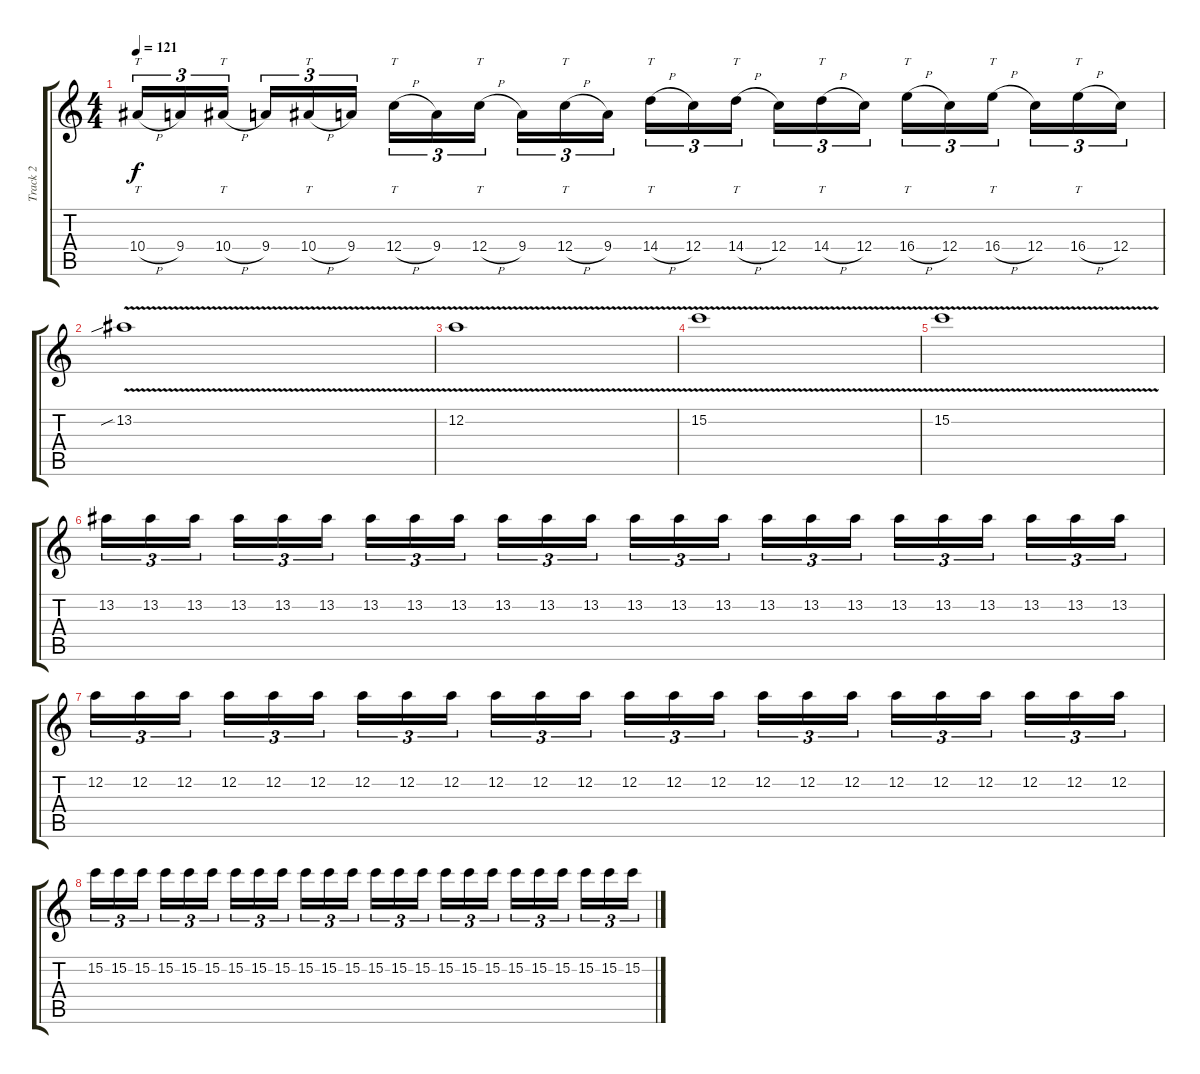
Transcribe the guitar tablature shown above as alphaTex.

\track ("Track 2" "Track 2") {instrument overdrivenguitar}
\staff {score tabs}
\tuning (D4 A3 F3 C3 G2 C2) {hide}
\ts (4 4)
\tempo 121
\clef g2
\ks c
10.4{h}.16{tt tu (3 2) dy f} 9.4.16{tu (3 2)} 10.4{h}.16{tt tu (3 2) beam splitsecondary} 9.4.16{tu (3 2)} 10.4{h}.16{tt tu (3 2)} 9.4.16{tu (3 2)} 12.4{h}.16{tt tu (3 2)} 9.4.16{tu (3 2)} 12.4{h}.16{tt tu (3 2) beam splitsecondary} 9.4.16{tu (3 2)} 12.4{h}.16{tt tu (3 2)} 9.4.16{tu (3 2)} 14.4{h}.16{tt tu (3 2)} 12.4.16{tu (3 2)} 14.4{h}.16{tt tu (3 2) beam splitsecondary} 12.4.16{tu (3 2)} 14.4{h}.16{tt tu (3 2)} 12.4.16{tu (3 2)} 16.4{h}.16{tt tu (3 2)} 12.4.16{tu (3 2)} 16.4{h}.16{tt tu (3 2) beam splitsecondary} 12.4.16{tu (3 2)} 16.4{h}.16{tt tu (3 2)} 12.4.16{tu (3 2)} |
13.2{v sib}.1 |
12.2{v}.1 |
15.2{v}.1 |
15.2{v}.1 |
13.2.16{tu (3 2)} 13.2.16{tu (3 2)} 13.2.16{tu (3 2) beam splitsecondary} 13.2.16{tu (3 2)} 13.2.16{tu (3 2)} 13.2.16{tu (3 2)} 13.2.16{tu (3 2)} 13.2.16{tu (3 2)} 13.2.16{tu (3 2) beam splitsecondary} 13.2.16{tu (3 2)} 13.2.16{tu (3 2)} 13.2.16{tu (3 2)} 13.2.16{tu (3 2)} 13.2.16{tu (3 2)} 13.2.16{tu (3 2) beam splitsecondary} 13.2.16{tu (3 2)} 13.2.16{tu (3 2)} 13.2.16{tu (3 2)} 13.2.16{tu (3 2)} 13.2.16{tu (3 2)} 13.2.16{tu (3 2) beam splitsecondary} 13.2.16{tu (3 2)} 13.2.16{tu (3 2)} 13.2.16{tu (3 2)} |
12.2.16{tu (3 2)} 12.2.16{tu (3 2)} 12.2.16{tu (3 2) beam splitsecondary} 12.2.16{tu (3 2)} 12.2.16{tu (3 2)} 12.2.16{tu (3 2)} 12.2.16{tu (3 2)} 12.2.16{tu (3 2)} 12.2.16{tu (3 2) beam splitsecondary} 12.2.16{tu (3 2)} 12.2.16{tu (3 2)} 12.2.16{tu (3 2)} 12.2.16{tu (3 2)} 12.2.16{tu (3 2)} 12.2.16{tu (3 2) beam splitsecondary} 12.2.16{tu (3 2)} 12.2.16{tu (3 2)} 12.2.16{tu (3 2)} 12.2.16{tu (3 2)} 12.2.16{tu (3 2)} 12.2.16{tu (3 2) beam splitsecondary} 12.2.16{tu (3 2)} 12.2.16{tu (3 2)} 12.2.16{tu (3 2)} |
15.2.16{tu (3 2)} 15.2.16{tu (3 2)} 15.2.16{tu (3 2) beam splitsecondary} 15.2.16{tu (3 2)} 15.2.16{tu (3 2)} 15.2.16{tu (3 2)} 15.2.16{tu (3 2)} 15.2.16{tu (3 2)} 15.2.16{tu (3 2) beam splitsecondary} 15.2.16{tu (3 2)} 15.2.16{tu (3 2)} 15.2.16{tu (3 2)} 15.2.16{tu (3 2)} 15.2.16{tu (3 2)} 15.2.16{tu (3 2) beam splitsecondary} 15.2.16{tu (3 2)} 15.2.16{tu (3 2)} 15.2.16{tu (3 2)} 15.2.16{tu (3 2)} 15.2.16{tu (3 2)} 15.2.16{tu (3 2) beam splitsecondary} 15.2.16{tu (3 2)} 15.2.16{tu (3 2)} 15.2.16{tu (3 2)}
